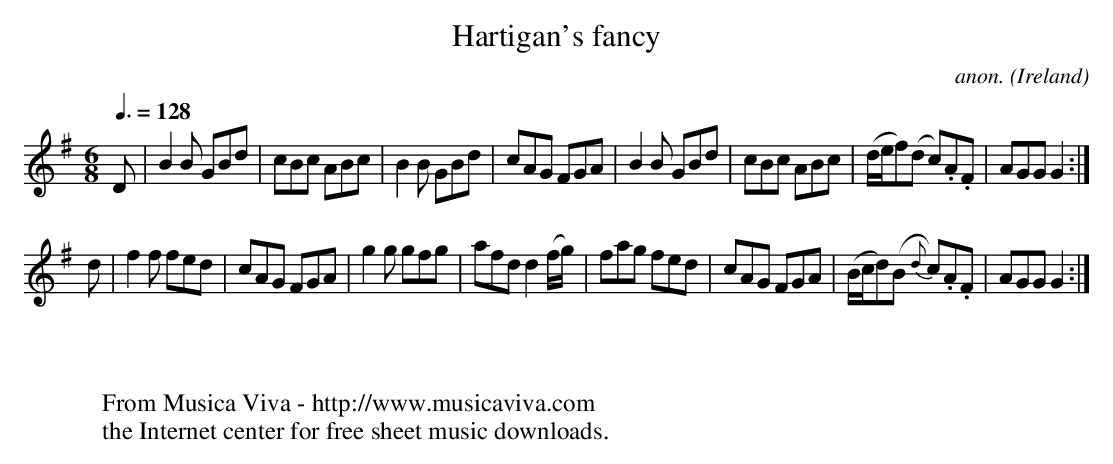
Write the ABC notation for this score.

X:1
T:Hartigan's fancy
C:anon.
O:Ireland
M:6/8
L:1/8
Q:3/8=128
K:G
D|B2B GBd|cBc ABc|B2B GBd|\
cAG FGA|B2B GBd|cBc ABc|(d/e/f)(d c).A.F|AGGG2:|
d|f2f fed|cAG FGA|g2g gfg|afd d2 (f/g/)|fag fed|\
cAG FGA|(B/c/d)(B {d}c).A.F|AGG G2:|
W:
W:
W: From Musica Viva - http://www.musicaviva.com
W: the Internet center for free sheet music downloads.
